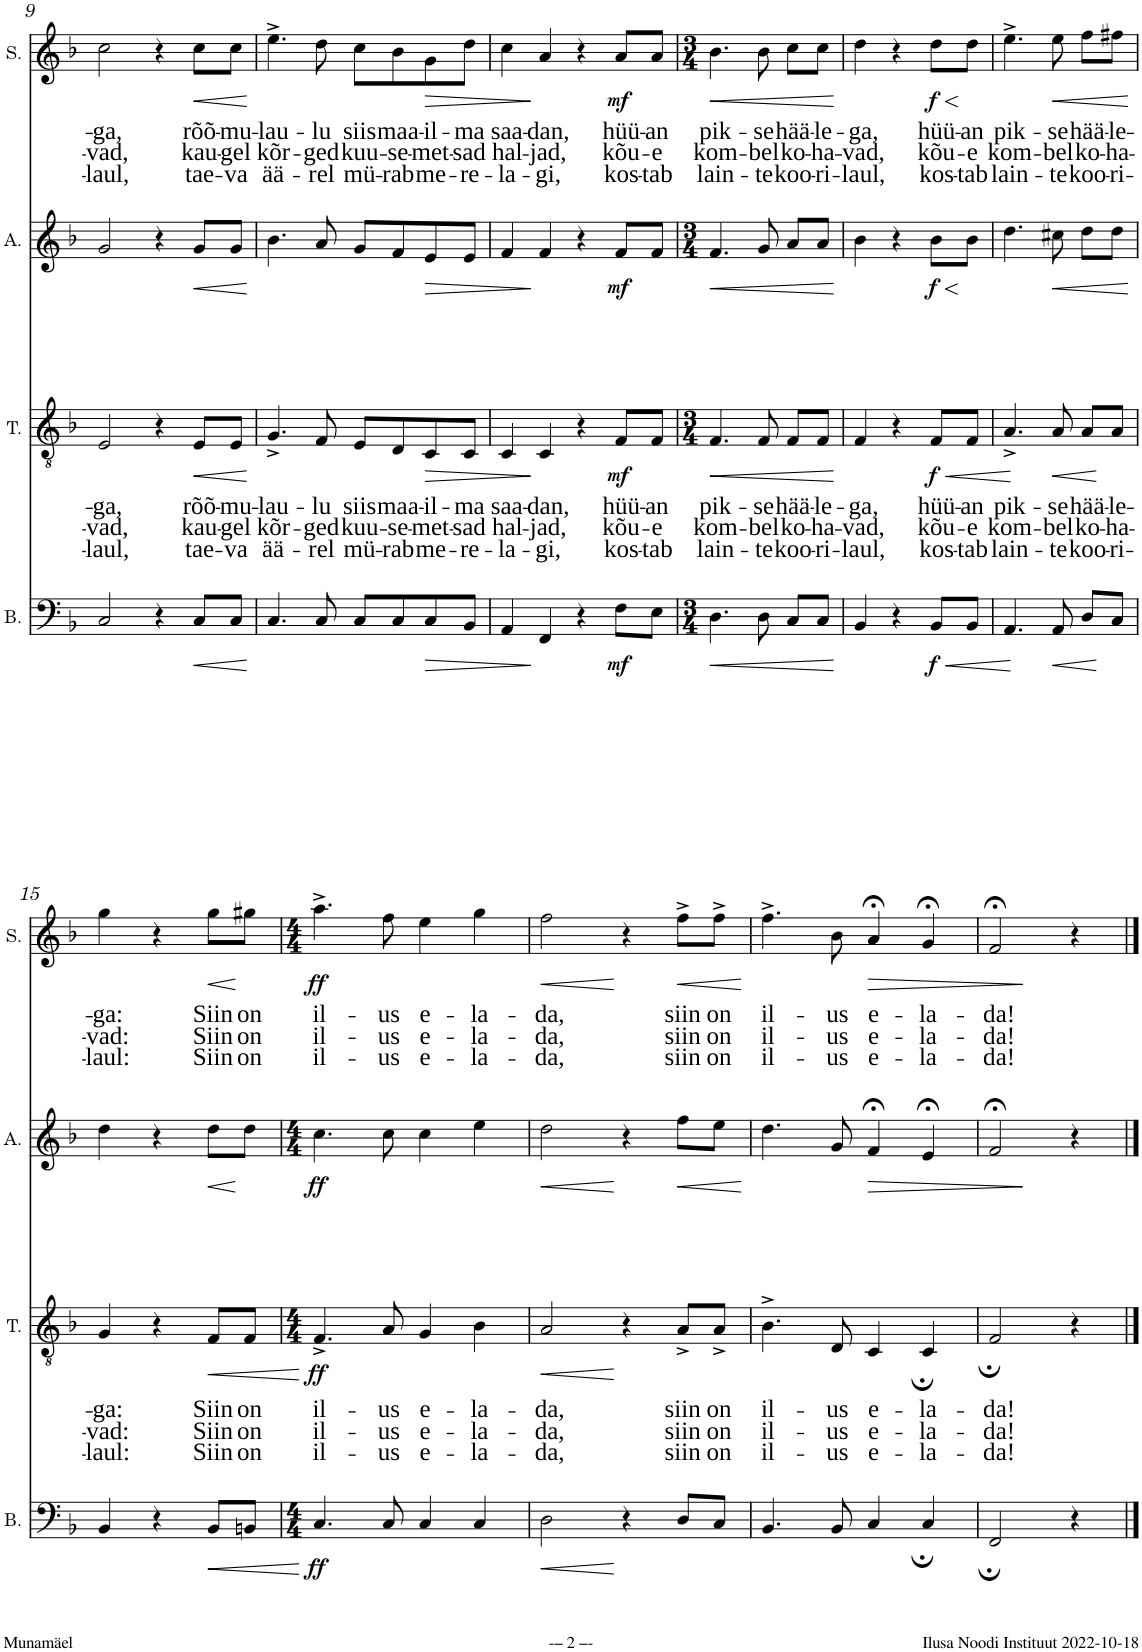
**kern	**text	**text	**text	**dynam	**kern	**text	**text	**text	**dynam	**kern	**text	**text	**text	**dynam	**kern	**text	**text	**text	**dynam	**kern	**dynam	**kern	**text	**text	**text	**dynam
*part6	*part6	*part6	*part6	*part6	*part5	*part5	*part5	*part5	*part5	*part4	*part4	*part4	*part4	*part4	*part3	*part3	*part3	*part3	*part3	*part2	*part2	*part1	*part1	*part1	*part1	*part1
*staff6	*staff6	*staff6	*staff6	*staff6	*staff5	*staff5	*staff5	*staff5	*staff5	*staff4	*staff4	*staff4	*staff4	*staff4	*staff3	*staff3	*staff3	*staff3	*staff3	*staff2	*staff2	*staff1	*staff1	*staff1	*staff1	*staff1
*I"Bass	*	*	*	*	*I"Tenor	*	*	*	*	*I"Alto	*	*	*	*	*I"Soprano	*	*	*	*	*I"Bass	*	*I"Tenor	*	*	*	*
*I'B.	*	*	*	*	*I'T.	*	*	*	*	*I'A.	*	*	*	*	*I'S.	*	*	*	*	*	*	*	*	*	*	*
!!LO:PB:g=z
*clefF4	*	*	*	*	*clefGv2	*	*	*	*	*clefG2	*	*	*	*	*clefG2	*	*	*	*	*clefF4	*	*clefGv2	*	*	*	*
*k[b-]	*	*	*	*	*k[b-]	*	*	*	*	*k[b-]	*	*	*	*	*k[b-]	*	*	*	*	*k[b-]	*	*k[b-]	*	*	*	*
*M4/4	*	*	*	*	*M4/4	*	*	*	*	*M4/4	*	*	*	*	*M4/4	*	*	*	*	*M4/4	*	*M4/4	*	*	*	*
=9	=9	=9	=9	=9	=9	=9	=9	=9	=9	=9	=9	=9	=9	=9	=9	=9	=9	=9	=9	=9	=9	=9	=9	=9	=9	=9
!	!LO:LY:b	!LO:LY:b	!LO:LY:b	!	!	!LO:LY:b	!LO:LY:b	!LO:LY:b	!	!	!LO:LY:b	!LO:LY:b	!LO:LY:b	!	!	!LO:LY:b	!LO:LY:b	!LO:LY:b	!	!	!	!	!	!	!	!
*	*	*	*	*	*	*	*	*	*	*	*	*	*	*	*	*	*	*	*	*^	*	*^	*	*	*	*
2C/	-ga,	-vad,	-laul,	.	2E/	-ga,	-vad,	-laul,	.	2g/	-ga,	-vad,	-laul,	.	2cc\	-ga,	-vad,	-laul,	.	2E/	2C/	.	2c/	2G/	-ga,	-vad,	-laul,	.
4r	.	.	.	.	4r	.	.	.	.	4r	.	.	.	.	4r	.	.	.	.	4r	4r	.	4r	4r	.	.	.	.
!	!LO:LY:b	!LO:LY:b	!LO:LY:b	!LO:HP:b	!	!LO:LY:b	!LO:LY:b	!LO:LY:b	!LO:HP:b	!	!LO:LY:b	!LO:LY:b	!LO:LY:b	!LO:HP:b	!	!LO:LY:b	!LO:LY:b	!LO:LY:b	!LO:HP:b	!	!	!LO:HP:b	!	!	!	!	!	!LO:HP:b
8C/L	rõõ-	kau-	tae-	<	8E/L	rõõ-	kau-	tae-	<	8g/L	rõõ-	kau-	tae-	<	8cc\L	rõõ-	kau-	tae-	<	8E/L	8C/L	<	8c/L	8G/L	rõõ-	kau-	tae-	<
!	!LO:LY:b	!LO:LY:b	!LO:LY:b	!	!	!LO:LY:b	!LO:LY:b	!LO:LY:b	!	!	!LO:LY:b	!LO:LY:b	!LO:LY:b	!	!	!LO:LY:b	!LO:LY:b	!LO:LY:b	!	!	!	!	!	!	!	!	!	!
8C/J	-mu-	-gel	-va	.	8E/J	-mu-	-gel	-va	.	8g/J	-mu-	-gel	-va	.	8cc\J	-mu-	-gel	-va	.	8E/J	8C/J	.	8c/J	8G/J	-mu-	-gel	-va	.
*	*	*	*	*	*	*	*	*	*	*	*	*	*	*	*	*	*	*	*	*v	*v	*	*	*	*	*	*	*
*	*	*	*	*	*	*	*	*	*	*	*	*	*	*	*	*	*	*	*	*	*	*v	*v	*	*	*	*
.	.	.	.	[	.	.	.	.	[	.	.	.	.	[	.	.	.	.	[	.	[	.	.	.	.	[
=10	=10	=10	=10	=10	=10	=10	=10	=10	=10	=10	=10	=10	=10	=10	=10	=10	=10	=10	=10	=10	=10	=10	=10	=10	=10	=10
!	!LO:LY:b	!LO:LY:b	!LO:LY:b	!	!	!LO:LY:b	!LO:LY:b	!LO:LY:b	!	!	!LO:LY:b	!LO:LY:b	!LO:LY:b	!	!	!LO:LY:b	!LO:LY:b	!LO:LY:b	!	!	!	!	!	!	!	!
*	*	*	*	*	*	*	*	*	*	*	*	*	*	*	*	*	*	*	*	*^	*	*^	*	*	*	*
4.C/	-lau-	kõr-	ää-	.	4.G^/	-lau-	kõr-	ää-	.	4.b-\	-lau-	kõr-	ää-	.	4.ee^\	-lau-	kõr-	ää-	.	4.G^/	4.C/	.	4.e^/	4.B-/	-lau-	kõr-	ää-	.
!	!LO:LY:b	!LO:LY:b	!LO:LY:b	!	!	!LO:LY:b	!LO:LY:b	!LO:LY:b	!	!	!LO:LY:b	!LO:LY:b	!LO:LY:b	!	!	!LO:LY:b	!LO:LY:b	!LO:LY:b	!	!	!	!	!	!	!	!	!	!
8C/	-lu	-ged	-rel	.	8F/	-lu	-ged	-rel	.	8a/	-lu	-ged	-rel	.	8dd\	-lu	-ged	-rel	.	8F/	8C/	.	8d/	8A/	-lu	-ged	-rel	.
!	!LO:LY:b	!LO:LY:b	!LO:LY:b	!	!	!LO:LY:b	!LO:LY:b	!LO:LY:b	!	!	!LO:LY:b	!LO:LY:b	!LO:LY:b	!	!	!LO:LY:b	!LO:LY:b	!LO:LY:b	!	!	!	!	!	!	!	!	!	!
8C/L	siis	kuu-	mü-	.	8E/L	siis	kuu-	mü-	.	8g/L	siis	kuu-	mü-	.	8cc\L	siis	kuu-	mü-	.	8E/L	8C/L	.	8c/L	8G/L	siis	kuu-	mü-	.
!	!LO:LY:b	!LO:LY:b	!LO:LY:b	!	!	!LO:LY:b	!LO:LY:b	!LO:LY:b	!	!	!LO:LY:b	!LO:LY:b	!LO:LY:b	!	!	!LO:LY:b	!LO:LY:b	!LO:LY:b	!	!	!	!	!	!	!	!	!	!
8C/	maa-	-se-	-rab	.	8D/	maa-	-se-	-rab	.	8f/	maa-	-se-	-rab	.	8b-\	maa-	-se-	-rab	.	8D/J	8C/J	.	8B-/J	8F/J	maa-	-se-	-rab	.
!	!LO:LY:b	!LO:LY:b	!LO:LY:b	!LO:HP:b	!	!LO:LY:b	!LO:LY:b	!LO:LY:b	!LO:HP:b	!	!LO:LY:b	!LO:LY:b	!LO:LY:b	!LO:HP:b	!	!LO:LY:b	!LO:LY:b	!LO:LY:b	!LO:HP:b	!	!	!LO:HP:b	!	!	!	!	!	!LO:HP:b
8C/	-il-	-met-	me-	>	8C/	-il-	-met-	me-	>	8e/	-il-	-met-	me-	>	8g\	-il-	-met-	me-	>	8C/L	8C/L	>	8G/L	8E/L	-il-	-met-	me-	>
!	!LO:LY:b	!LO:LY:b	!LO:LY:b	!	!	!LO:LY:b	!LO:LY:b	!LO:LY:b	!	!	!LO:LY:b	!LO:LY:b	!LO:LY:b	!	!	!LO:LY:b	!LO:LY:b	!LO:LY:b	!	!	!	!	!	!	!	!	!	!
8BB-/J	-ma	-sad	-re-	.	8C/J	-ma	-sad	-re-	.	8e/J	-ma	-sad	-re-	.	8dd\J	-ma	-sad	-re-	.	8C/J	8BB-/J	.	8d/J	8E/J	-ma	-sad	-re-	.
=11	=11	=11	=11	=11	=11	=11	=11	=11	=11	=11	=11	=11	=11	=11	=11	=11	=11	=11	=11	=11	=11	=11	=11	=11	=11	=11	=11	=11
!	!LO:LY:b	!LO:LY:b	!LO:LY:b	!	!	!LO:LY:b	!LO:LY:b	!LO:LY:b	!	!	!LO:LY:b	!LO:LY:b	!LO:LY:b	!	!	!LO:LY:b	!LO:LY:b	!LO:LY:b	!	!	!	!	!	!	!	!	!	!
4AA/	saa-	hal-	-la-	.	4C/	saa-	hal-	-la-	.	4f/	saa-	hal-	-la-	.	4cc\	saa-	hal-	-la-	.	4C/	4AA/	.	4c/	4F/	saa-	hal-	-la-	.
!	!LO:LY:b	!LO:LY:b	!LO:LY:b	!	!	!LO:LY:b	!LO:LY:b	!LO:LY:b	!	!	!LO:LY:b	!LO:LY:b	!LO:LY:b	!	!	!LO:LY:b	!LO:LY:b	!LO:LY:b	!	!	!	!	!	!	!	!	!	!
4FF/	-dan,	-jad,	-gi,	]	4C/	-dan,	-jad,	-gi,	]	4f/	-dan,	-jad,	-gi,	]	4a/	-dan,	-jad,	-gi,	]	4C/	4FF/	]	4A/	4F/	-dan,	-jad,	-gi,	]
4r	.	.	.	.	4r	.	.	.	.	4r	.	.	.	.	4r	.	.	.	.	4r	4r	.	4r	4r	.	.	.	.
!	!LO:LY:b	!LO:LY:b	!LO:LY:b	!LO:DY:b	!	!LO:LY:b	!LO:LY:b	!LO:LY:b	!LO:DY:b	!	!LO:LY:b	!LO:LY:b	!LO:LY:b	!LO:DY:b	!	!LO:LY:b	!LO:LY:b	!LO:LY:b	!LO:DY:b	!	!	!LO:DY:b	!	!	!	!	!	!LO:DY:b
8F\L	hüü-	kõu-	kos-	mf	8F/L	hüü-	kõu-	kos-	mf	8f/L	hüü-	kõu-	kos-	mf	8a/L	hüü-	kõu-	kos-	mf	8F/L	8F/L	mf	8A/L	8F/L	hüü-	kõu-	kos-	mf
!	!LO:LY:b	!LO:LY:b	!LO:LY:b	!	!	!LO:LY:b	!LO:LY:b	!LO:LY:b	!	!	!LO:LY:b	!LO:LY:b	!LO:LY:b	!	!	!LO:LY:b	!LO:LY:b	!LO:LY:b	!	!	!	!	!	!	!	!	!	!
8E\J	-an	-e	-tab	.	8F/J	-an	-e	-tab	.	8f/J	-an	-e	-tab	.	8a/J	-an	-e	-tab	.	8F/J	8E/J	.	8A/J	8F/J	-an	-e	-tab	.
=12	=12	=12	=12	=12	=12	=12	=12	=12	=12	=12	=12	=12	=12	=12	=12	=12	=12	=12	=12	=12	=12	=12	=12	=12	=12	=12	=12	=12
*M3/4	*	*	*	*	*M3/4	*	*	*	*	*M3/4	*	*	*	*	*M3/4	*	*	*	*	*M3/4	*	*	*M3/4	*	*	*	*	*
!	!LO:LY:b	!LO:LY:b	!LO:LY:b	!LO:HP:b	!	!LO:LY:b	!LO:LY:b	!LO:LY:b	!LO:HP:b	!	!LO:LY:b	!LO:LY:b	!LO:LY:b	!LO:HP:b	!	!LO:LY:b	!LO:LY:b	!LO:LY:b	!LO:HP:b	!	!	!LO:HP:b	!	!	!	!	!	!LO:HP:b
4.D\	pik-	kom-	lain-	<	4.F/	pik-	kom-	lain-	<	4.f/	pik-	kom-	lain-	<	4.b-\	pik-	kom-	lain-	<	4.F/	4.D/	<	4.B-/	4.F/	pik-	kom-	lain-	<
!	!LO:LY:b	!LO:LY:b	!LO:LY:b	!	!	!LO:LY:b	!LO:LY:b	!LO:LY:b	!	!	!LO:LY:b	!LO:LY:b	!LO:LY:b	!	!	!LO:LY:b	!LO:LY:b	!LO:LY:b	!	!	!	!	!	!	!	!	!	!
8D\	-se	-bel	-te	.	8F/	-se	-bel	-te	.	8g/	-se	-bel	-te	.	8b-\	-se	-bel	-te	.	8F/	8D/	.	8B-/	8G/	-se	-bel	-te	.
!	!LO:LY:b	!LO:LY:b	!LO:LY:b	!	!	!LO:LY:b	!LO:LY:b	!LO:LY:b	!	!	!LO:LY:b	!LO:LY:b	!LO:LY:b	!	!	!LO:LY:b	!LO:LY:b	!LO:LY:b	!	!	!	!	!	!	!	!	!	!
8C/L	hää-	ko-	koo-	.	8F/L	hää-	ko-	koo-	.	8a/L	hää-	ko-	koo-	.	8cc\L	hää-	ko-	koo-	.	8F/L	8C/L	.	8c/L	8A/L	hää-	ko-	koo-	.
!	!LO:LY:b	!LO:LY:b	!LO:LY:b	!	!	!LO:LY:b	!LO:LY:b	!LO:LY:b	!	!	!LO:LY:b	!LO:LY:b	!LO:LY:b	!	!	!LO:LY:b	!LO:LY:b	!LO:LY:b	!	!	!	!	!	!	!	!	!	!
8C/J	-le-	-ha-	-ri-	.	8F/J	-le-	-ha-	-ri-	.	8a/J	-le-	-ha-	-ri-	.	8cc\J	-le-	-ha-	-ri-	.	8F/J	8C/J	.	8c/J	8A/J	-le-	-ha-	-ri-	.
*	*	*	*	*	*	*	*	*	*	*	*	*	*	*	*	*	*	*	*	*v	*v	*	*	*	*	*	*	*
*	*	*	*	*	*	*	*	*	*	*	*	*	*	*	*	*	*	*	*	*	*	*v	*v	*	*	*	*
.	.	.	.	[	.	.	.	.	[	.	.	.	.	[	.	.	.	.	[	.	[	.	.	.	.	[
=13	=13	=13	=13	=13	=13	=13	=13	=13	=13	=13	=13	=13	=13	=13	=13	=13	=13	=13	=13	=13	=13	=13	=13	=13	=13	=13
!	!LO:LY:b	!LO:LY:b	!LO:LY:b	!	!	!LO:LY:b	!LO:LY:b	!LO:LY:b	!	!	!LO:LY:b	!LO:LY:b	!LO:LY:b	!	!	!LO:LY:b	!LO:LY:b	!LO:LY:b	!	!	!	!	!	!	!	!
*	*	*	*	*	*	*	*	*	*	*	*	*	*	*	*	*	*	*	*	*^	*	*^	*	*	*	*
4BB-/	-ga,	-vad,	-laul,	.	4F/	-ga,	-vad,	-laul,	.	4b-\	-ga,	-vad,	-laul,	.	4dd\	-ga,	-vad,	-laul,	.	4F/	4BB-/	.	4d/	4B-/	-ga,	-vad,	-laul,	.
4r	.	.	.	.	4r	.	.	.	.	4r	.	.	.	.	4r	.	.	.	.	4r	4r	.	4r	4r	.	.	.	.
!	!LO:LY:b	!LO:LY:b	!LO:LY:b	!LO:HP:b	!	!LO:LY:b	!LO:LY:b	!LO:LY:b	!LO:HP:b	!	!LO:LY:b	!LO:LY:b	!LO:LY:b	!LO:HP:b	!	!LO:LY:b	!LO:LY:b	!LO:LY:b	!LO:HP:b	!	!	!LO:HP:b	!	!	!	!	!	!LO:HP:b
!	!	!	!	!LO:DY:n=1:b	!	!	!	!	!LO:DY:n=1:b	!	!	!	!	!LO:DY:n=1:b	!	!	!	!	!LO:DY:n=1:b	!	!	!LO:DY:n=1:b	!	!	!	!	!	!LO:DY:n=1:b
8BB-/L	hüü-	kõu-	kos-	< f	8F/L	hüü-	kõu-	kos-	< f	8b-\L	hüü-	kõu-	kos-	< f	8dd\L	hüü-	kõu-	kos-	< f	8F/L	8BB-/L	< f	8d/L	8B-/L	hüü-	kõu-	kos-	< f
!	!LO:LY:b	!LO:LY:b	!LO:LY:b	!	!	!LO:LY:b	!LO:LY:b	!LO:LY:b	!	!	!LO:LY:b	!LO:LY:b	!LO:LY:b	!	!	!LO:LY:b	!LO:LY:b	!LO:LY:b	!	!	!	!	!	!	!	!	!	!
8BB-/J	-an	-e	-tab	[	8F/J	-an	-e	-tab	[	8b-\J	-an	-e	-tab	[	8dd\J	-an	-e	-tab	[	8F/J	8BB-/J	[	8d/J	8B-/J	-an	-e	-tab	[
=14	=14	=14	=14	=14	=14	=14	=14	=14	=14	=14	=14	=14	=14	=14	=14	=14	=14	=14	=14	=14	=14	=14	=14	=14	=14	=14	=14	=14
!	!LO:LY:b	!LO:LY:b	!LO:LY:b	!	!	!LO:LY:b	!LO:LY:b	!LO:LY:b	!	!	!LO:LY:b	!LO:LY:b	!LO:LY:b	!	!	!LO:LY:b	!LO:LY:b	!LO:LY:b	!	!	!	!	!	!	!	!	!	!
4.AA/	pik-	kom-	lain-	.	4.A^/	pik-	kom-	lain-	.	4.dd\	pik-	kom-	lain-	.	4.ee^\	pik-	kom-	lain-	.	4.A^/	4.AA/	.	4.e^/	4.d/	pik-	kom-	lain-	.
!	!LO:LY:b	!LO:LY:b	!LO:LY:b	!LO:HP:b	!	!LO:LY:b	!LO:LY:b	!LO:LY:b	!LO:HP:b	!	!LO:LY:b	!LO:LY:b	!LO:LY:b	!LO:HP:b	!	!LO:LY:b	!LO:LY:b	!LO:LY:b	!LO:HP:b	!	!	!LO:HP:b	!	!	!	!	!	!LO:HP:b
8AA/	-se	-bel	-te	<	8A/	-se	-bel	-te	<	8cc#X\	-se	-bel	-te	<	8ee\	-se	-bel	-te	<	8A/	8AA/	<	8e/	8c#X/	-se	-bel	-te	<
!	!LO:LY:b	!LO:LY:b	!LO:LY:b	!	!	!LO:LY:b	!LO:LY:b	!LO:LY:b	!	!	!LO:LY:b	!LO:LY:b	!LO:LY:b	!	!	!LO:LY:b	!LO:LY:b	!LO:LY:b	!	!	!	!	!	!	!	!	!	!
8D/L	hää-	ko-	koo-	.	8A/L	hää-	ko-	koo-	.	8dd\L	hää-	ko-	koo-	.	8ff\L	hää-	ko-	koo-	.	8A/L	8D/L	.	8f/L	8d/L	hää-	ko-	koo-	.
!	!LO:LY:b	!LO:LY:b	!LO:LY:b	!	!	!LO:LY:b	!LO:LY:b	!LO:LY:b	!	!	!LO:LY:b	!LO:LY:b	!LO:LY:b	!	!	!LO:LY:b	!LO:LY:b	!LO:LY:b	!	!	!	!	!	!	!	!	!	!
8C/J	-le-	-ha-	-ri-	.	8A/J	-le-	-ha-	-ri-	.	8dd\J	-le-	-ha-	-ri-	.	8ff#X\J	-le-	-ha-	-ri-	.	8A/J	8C/J	.	8f#X/J	8d/J	-le-	-ha-	-ri-	.
*	*	*	*	*	*	*	*	*	*	*	*	*	*	*	*	*	*	*	*	*v	*v	*	*	*	*	*	*	*
*	*	*	*	*	*	*	*	*	*	*	*	*	*	*	*	*	*	*	*	*	*	*v	*v	*	*	*	*
.	.	.	.	[	.	.	.	.	[	.	.	.	.	[	.	.	.	.	[	.	[	.	.	.	.	[
!!LO:LB:g=z
=15	=15	=15	=15	=15	=15	=15	=15	=15	=15	=15	=15	=15	=15	=15	=15	=15	=15	=15	=15	=15	=15	=15	=15	=15	=15	=15
!	!LO:LY:b	!LO:LY:b	!LO:LY:b	!	!	!LO:LY:b	!LO:LY:b	!LO:LY:b	!	!	!LO:LY:b	!LO:LY:b	!LO:LY:b	!	!	!LO:LY:b	!LO:LY:b	!LO:LY:b	!	!	!	!	!	!	!	!
*	*	*	*	*	*	*	*	*	*	*	*	*	*	*	*	*	*	*	*	*^	*	*^	*	*	*	*
4BB-/	-ga:	-vad:	-laul:	.	4G/	-ga:	-vad:	-laul:	.	4dd\	-ga:	-vad:	-laul:	.	4gg\	-ga:	-vad:	-laul:	.	4G/	4BB-/	.	4g/	4d/	-ga:	-vad:	-laul:	.
4r	.	.	.	.	4r	.	.	.	.	4r	.	.	.	.	4r	.	.	.	.	4r	4r	.	4r	4r	.	.	.	.
!	!LO:LY:b	!LO:LY:b	!LO:LY:b	!LO:HP:b	!	!LO:LY:b	!LO:LY:b	!LO:LY:b	!LO:HP:b	!	!LO:LY:b	!LO:LY:b	!LO:LY:b	!LO:HP:b	!	!LO:LY:b	!LO:LY:b	!LO:LY:b	!LO:HP:b	!	!	!LO:HP:b	!	!	!	!	!	!LO:HP:b
8BB-/L	Siin	Siin	Siin	<	8F/L	Siin	Siin	Siin	<	8dd\L	Siin	Siin	Siin	<	8gg\L	Siin	Siin	Siin	<	8F/L	8BB-/L	<	8g/L	8d/L	Siin	Siin	Siin	<
!	!LO:LY:b	!LO:LY:b	!LO:LY:b	!	!	!LO:LY:b	!LO:LY:b	!LO:LY:b	!	!	!LO:LY:b	!LO:LY:b	!LO:LY:b	!	!	!LO:LY:b	!LO:LY:b	!LO:LY:b	!	!	!	!	!	!	!	!	!	!
8BBn/J	on	on	on	.	8F/J	on	on	on	.	8dd\J	on	on	on	[	8gg#X\J	on	on	on	[	8F/J	8BBn/J	.	8g#X/J	8d/J	on	on	on	[
*	*	*	*	*	*	*	*	*	*	*	*	*	*	*	*	*	*	*	*	*v	*v	*	*	*	*	*	*	*
*	*	*	*	*	*	*	*	*	*	*	*	*	*	*	*	*	*	*	*	*	*	*v	*v	*	*	*	*
.	.	.	.	[	.	.	.	.	[	.	.	.	.	.	.	.	.	.	.	.	[	.	.	.	.	.
=16	=16	=16	=16	=16	=16	=16	=16	=16	=16	=16	=16	=16	=16	=16	=16	=16	=16	=16	=16	=16	=16	=16	=16	=16	=16	=16
*M4/4	*	*	*	*	*M4/4	*	*	*	*	*M4/4	*	*	*	*	*M4/4	*	*	*	*	*M4/4	*	*M4/4	*	*	*	*
!	!LO:LY:b	!LO:LY:b	!LO:LY:b	!LO:DY:b	!	!LO:LY:b	!LO:LY:b	!LO:LY:b	!LO:DY:b	!	!LO:LY:b	!LO:LY:b	!LO:LY:b	!LO:DY:b	!	!LO:LY:b	!LO:LY:b	!LO:LY:b	!LO:DY:b	!	!LO:DY:b	!	!	!	!	!LO:DY:b
*	*	*	*	*	*	*	*	*	*	*	*	*	*	*	*	*	*	*	*	*^	*	*^	*	*	*	*
4.C/	il-	il-	il-	ff	4.F^/	il-	il-	il-	ff	4.cc\	il-	il-	il-	ff	4.aa^\	il-	il-	il-	ff	4.F^/	4.C/	ff	4.a^/	4.c/	il-	il-	il-	ff
!	!LO:LY:b	!LO:LY:b	!LO:LY:b	!	!	!LO:LY:b	!LO:LY:b	!LO:LY:b	!	!	!LO:LY:b	!LO:LY:b	!LO:LY:b	!	!	!LO:LY:b	!LO:LY:b	!LO:LY:b	!	!	!	!	!	!	!	!	!	!
8C/	-us	-us	-us	.	8A/	-us	-us	-us	.	8cc\	-us	-us	-us	.	8ff\	-us	-us	-us	.	8A/	8C/	.	8f/	8c/	-us	-us	-us	.
!	!LO:LY:b	!LO:LY:b	!LO:LY:b	!	!	!LO:LY:b	!LO:LY:b	!LO:LY:b	!	!	!LO:LY:b	!LO:LY:b	!LO:LY:b	!	!	!LO:LY:b	!LO:LY:b	!LO:LY:b	!	!	!	!	!	!	!	!	!	!
4C/	e-	e-	e-	.	4G/	e-	e-	e-	.	4cc\	e-	e-	e-	.	4ee\	e-	e-	e-	.	4G/	4C/	.	4e/	4c/	e-	e-	e-	.
!	!LO:LY:b	!LO:LY:b	!LO:LY:b	!	!	!LO:LY:b	!LO:LY:b	!LO:LY:b	!	!	!LO:LY:b	!LO:LY:b	!LO:LY:b	!	!	!LO:LY:b	!LO:LY:b	!LO:LY:b	!	!	!	!	!	!	!	!	!	!
4C/	-la-	-la-	-la-	.	4B-\	-la-	-la-	-la-	.	4ee\	-la-	-la-	-la-	.	4gg\	-la-	-la-	-la-	.	4B-/	4C/	.	4g/	4e/	-la-	-la-	-la-	.
=17	=17	=17	=17	=17	=17	=17	=17	=17	=17	=17	=17	=17	=17	=17	=17	=17	=17	=17	=17	=17	=17	=17	=17	=17	=17	=17	=17	=17
!	!LO:LY:b	!LO:LY:b	!LO:LY:b	!LO:HP:b	!	!LO:LY:b	!LO:LY:b	!LO:LY:b	!LO:HP:b	!	!LO:LY:b	!LO:LY:b	!LO:LY:b	!LO:HP:b	!	!LO:LY:b	!LO:LY:b	!LO:LY:b	!LO:HP:b	!	!	!LO:HP:b	!	!	!	!	!	!LO:HP:b
2D\	-da,	-da,	-da,	<	2A/	-da,	-da,	-da,	<	2dd\	-da,	-da,	-da,	<	2ff\	-da,	-da,	-da,	<	2A/	2D/	<	2f/	2d/	-da,	-da,	-da,	<
4r	.	.	.	[	4r	.	.	.	[	4r	.	.	.	[	4r	.	.	.	[	4r	4r	[	4r	4r	.	.	.	[
!	!LO:LY:b	!LO:LY:b	!LO:LY:b	!	!	!LO:LY:b	!LO:LY:b	!LO:LY:b	!	!	!LO:LY:b	!LO:LY:b	!LO:LY:b	!LO:HP:b	!	!LO:LY:b	!LO:LY:b	!LO:LY:b	!LO:HP:b	!	!	!	!	!	!	!	!	!LO:HP:b
8D/L	siin	siin	siin	.	8A^/L	siin	siin	siin	.	8ff\L	siin	siin	siin	<	8ff^\L	siin	siin	siin	<	8A^/L	8D/L	.	8f^/L	8f/L	siin	siin	siin	<
!	!LO:LY:b	!LO:LY:b	!LO:LY:b	!	!	!LO:LY:b	!LO:LY:b	!LO:LY:b	!	!	!LO:LY:b	!LO:LY:b	!LO:LY:b	!	!	!LO:LY:b	!LO:LY:b	!LO:LY:b	!	!	!	!	!	!	!	!	!	!
8C/J	on	on	on	.	8A^/J	on	on	on	.	8ee\J	on	on	on	.	8ff^\J	on	on	on	.	8A^/J	8C/J	.	8f^/J	8e/J	on	on	on	.
*	*	*	*	*	*	*	*	*	*	*	*	*	*	*	*	*	*	*	*	*v	*v	*	*	*	*	*	*	*
*	*	*	*	*	*	*	*	*	*	*	*	*	*	*	*	*	*	*	*	*	*	*v	*v	*	*	*	*
.	.	.	.	.	.	.	.	.	.	.	.	.	.	[	.	.	.	.	[	.	.	.	.	.	.	[
=18	=18	=18	=18	=18	=18	=18	=18	=18	=18	=18	=18	=18	=18	=18	=18	=18	=18	=18	=18	=18	=18	=18	=18	=18	=18	=18
!	!LO:LY:b	!LO:LY:b	!LO:LY:b	!	!	!LO:LY:b	!LO:LY:b	!LO:LY:b	!	!	!LO:LY:b	!LO:LY:b	!LO:LY:b	!	!	!LO:LY:b	!LO:LY:b	!LO:LY:b	!	!	!	!	!	!	!	!
*	*	*	*	*	*	*	*	*	*	*	*	*	*	*	*	*	*	*	*	*^	*	*^	*	*	*	*
4.BB-/	il-	il-	il-	.	4.B-^\	il-	il-	il-	.	4.dd\	il-	il-	il-	.	4.ff^\	il-	il-	il-	.	4.B-^/	4.BB-/	.	4.f^/	4.d/	il-	il-	il-	.
!	!LO:LY:b	!LO:LY:b	!LO:LY:b	!	!	!LO:LY:b	!LO:LY:b	!LO:LY:b	!	!	!LO:LY:b	!LO:LY:b	!LO:LY:b	!	!	!LO:LY:b	!LO:LY:b	!LO:LY:b	!	!	!	!	!	!	!	!	!	!
8BB-/	-us	-us	-us	.	8D/	-us	-us	-us	.	8g/	-us	-us	-us	.	8b-\	-us	-us	-us	.	8D/	8BB-/	.	8B-/	8G/	-us	-us	-us	.
!	!LO:LY:b	!LO:LY:b	!LO:LY:b	!	!	!LO:LY:b	!LO:LY:b	!LO:LY:b	!	!	!LO:LY:b	!LO:LY:b	!LO:LY:b	!LO:HP:b	!	!LO:LY:b	!LO:LY:b	!LO:LY:b	!LO:HP:b	!	!	!	!	!	!	!	!	!LO:HP:b
4C/	e-	e-	e-	.	4C/	e-	e-	e-	.	4f;</	e-	e-	e-	>	4a;</	e-	e-	e-	>	4C/	4C;/	.	4A;</	4F/	e-	e-	e-	>
!	!LO:LY:b	!LO:LY:b	!LO:LY:b	!	!	!LO:LY:b	!LO:LY:b	!LO:LY:b	!	!	!LO:LY:b	!LO:LY:b	!LO:LY:b	!	!	!LO:LY:b	!LO:LY:b	!LO:LY:b	!	!	!	!	!	!	!	!	!	!
4C/	-la-	-la-	-la-	.	4C/	-la-	-la-	-la-	.	4e;</	-la-	-la-	-la-	]	4g;</	-la-	-la-	-la-	]	4C/	4C;/	.	4G;</	4E/	-la-	-la-	-la-	]
=19	=19	=19	=19	=19	=19	=19	=19	=19	=19	=19	=19	=19	=19	=19	=19	=19	=19	=19	=19	=19	=19	=19	=19	=19	=19	=19	=19	=19
!	!LO:LY:b	!LO:LY:b	!LO:LY:b	!	!	!LO:LY:b	!LO:LY:b	!LO:LY:b	!	!	!LO:LY:b	!LO:LY:b	!LO:LY:b	!	!	!LO:LY:b	!LO:LY:b	!LO:LY:b	!	!	!	!	!	!	!	!	!	!
2FF/	-da!	-da!	-da!	.	2F/	-da!	-da!	-da!	.	2f;</	-da!	-da!	-da!	.	2f;</	-da!	-da!	-da!	.	2F/	2FF;/	.	2F;</	2F/	-da!	-da!	-da!	.
4r	.	.	.	.	4r	.	.	.	.	4r	.	.	.	.	4r	.	.	.	.	4r	4r	.	4r	4r	.	.	.	.
*	*	*	*	*	*	*	*	*	*	*	*	*	*	*	*	*	*	*	*	*v	*v	*	*	*	*	*	*	*
*	*	*	*	*	*	*	*	*	*	*	*	*	*	*	*	*	*	*	*	*	*	*v	*v	*	*	*	*
==	==	==	==	==	==	==	==	==	==	==	==	==	==	==	==	==	==	==	==	==	==	==	==	==	==	==
*-	*-	*-	*-	*-	*-	*-	*-	*-	*-	*-	*-	*-	*-	*-	*-	*-	*-	*-	*-	*-	*-	*-	*-	*-	*-	*-
